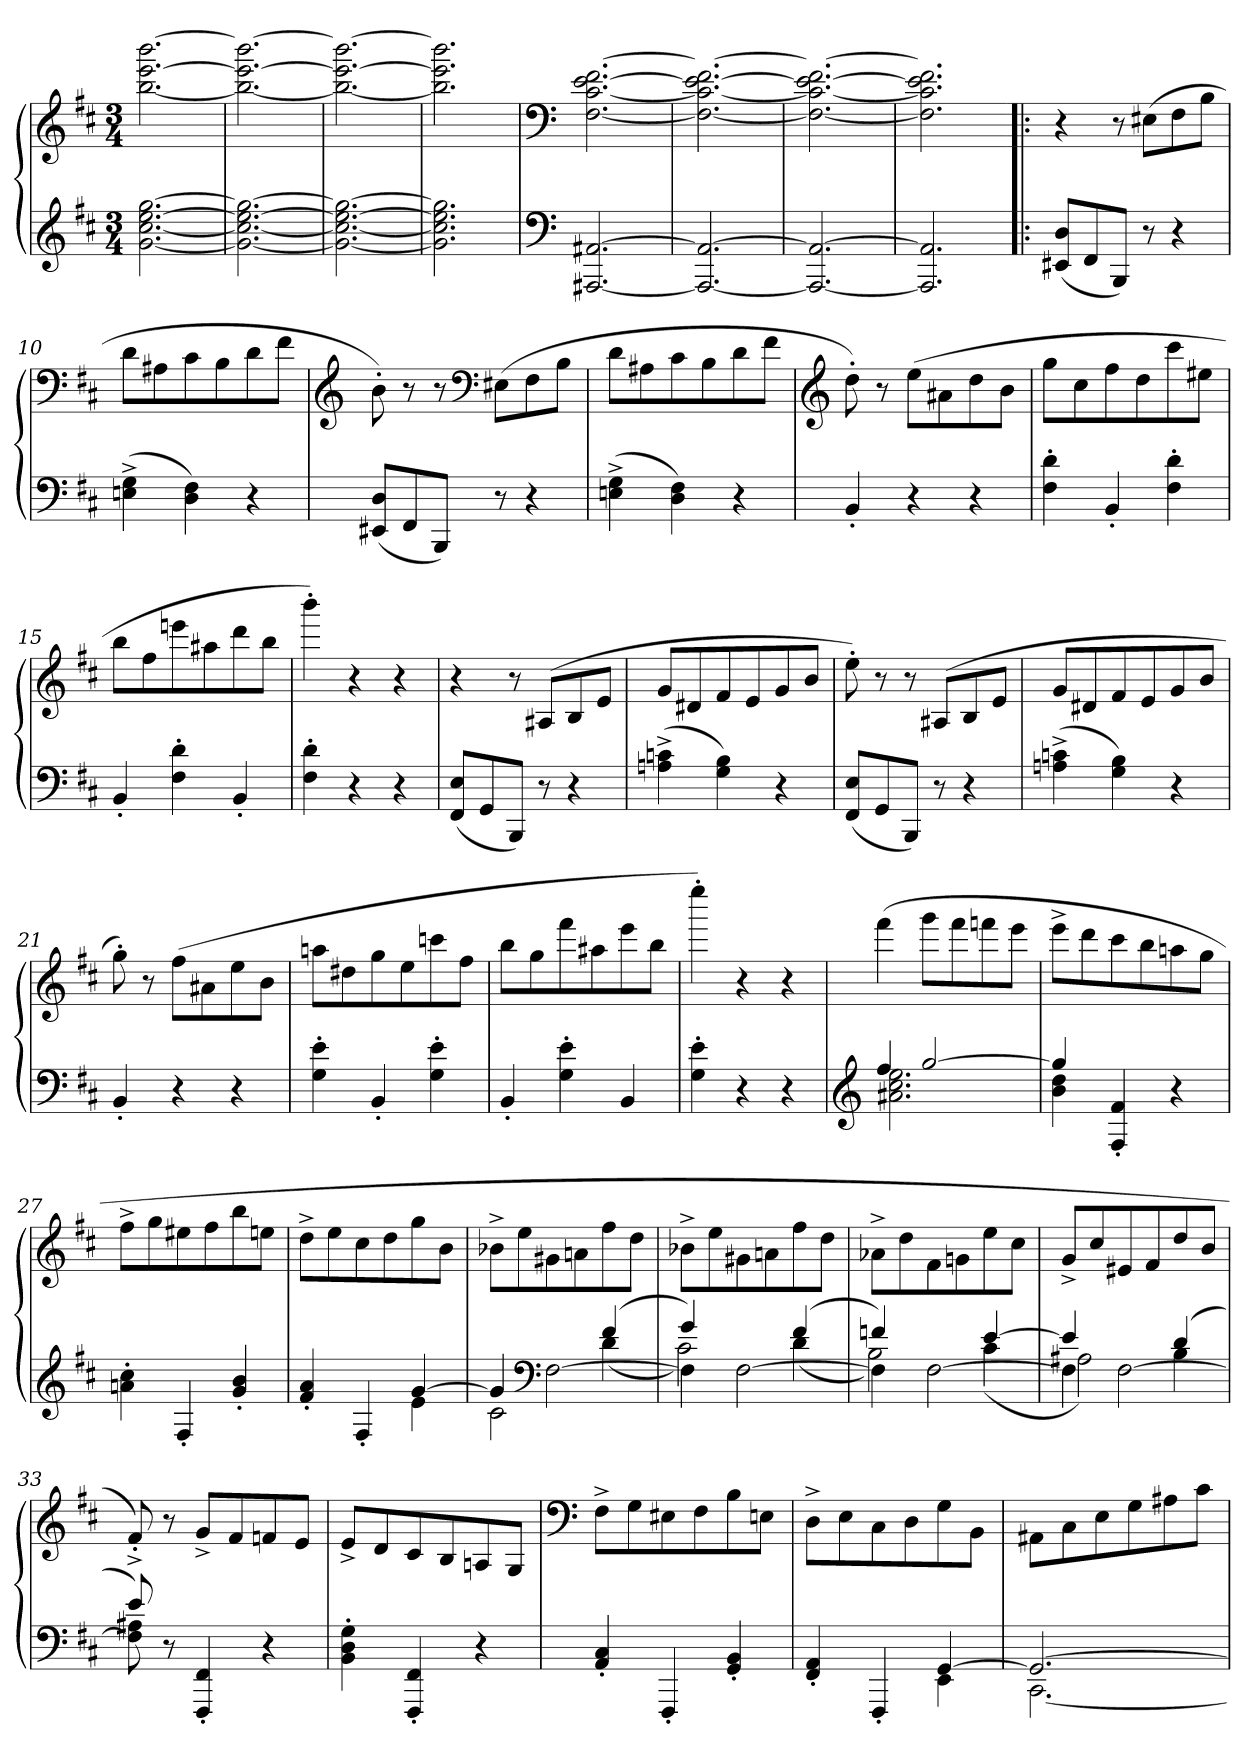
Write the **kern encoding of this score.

**kern	**kern
*part1	*part1
*staff2	*staff1
*clefG2	*clefG2
*k[f#c#]	*k[f#c#]
*M3/4	*M3/4
=1	=1
[2.g\ [2.cc#\ [2.ee\ [2.gg\	[2.bb\ [2.eee\ [2.bbb\
=2	=2
2.g_\ 2.cc#_\ 2.ee_\ 2.gg_\	2.bb_\ 2.eee_\ 2.bbb_\
=3	=3
2.g_\ 2.cc#_\ 2.ee_\ 2.gg_\	2.bb_\ 2.eee_\ 2.bbb_\
=4	=4
2.g]\ 2.cc#]\ 2.ee]\ 2.gg]\	2.bb]\ 2.eee]\ 2.bbb]\
=5	=5
*clefF4	*clefF4
[2.AAA#X/ [2.AA#X/	[2.F#\ [2.c#\ [2.e\ [2.f#\
=6	=6
2.AAA#_/ 2.AA#_/	2.F#_\ 2.c#_\ 2.e_\ 2.f#_\
=7	=7
2.AAA#_/ 2.AA#_/	2.F#_\ 2.c#_\ 2.e_\ 2.f#_\
=8	=8
2.AAA#]/ 2.AA#]/	2.F#]\ 2.c#]\ 2.e]\ 2.f#]\
=9!|:	=9!|:
(8EE#X/ 8D/L	4r
8FF#/	.
8BBB/J)	8r
8r	(8E#X\L
4r	8F#\
.	8B\J
=10	=10
(4En^\ 4G^\	8d\L
.	8A#X\
4D\ 4F#\)	8c#\
.	8B\
4r	8d\
.	8f#\J
=11	=11
*	*clefG2
(8EE#X/ 8D/L	8b'\)
8FF#/	8r
8BBB/J)	8r
*	*clefF4
8r	(8E#X\L
4r	8F#\
.	8B\J
=12	=12
(4En^\ 4G^\	8d\L
.	8A#X\
4D\ 4F#\)	8c#\
.	8B\
4r	8d\
.	8f#\J
=13	=13
*	*clefG2
4BB'/	8dd'\)
.	8r
4r	(8ee\L
.	8a#X\
4r	8dd\
.	8b\J
=14	=14
4F#'\ 4d'\	8gg\L
.	8cc#\
4BB'/	8ff#\
.	8dd\
4F#'\ 4d'\	8ccc#\
.	8ee#X\J
=15	=15
4BB'/	8bb\L
.	8ff#\
4F#'\ 4d'\	8eeen\
.	8aa#X\
4BB'/	8ddd\
.	8bb\J
=16	=16
4F#'\ 4d'\	4bbb'\)
4r	4r
4r	4r
=17	=17
(8FF#/ 8E/L	4r
8GG/	.
8BBB/J)	8r
8r	(8A#X/L
4r	8B/
.	8e/J
=18	=18
(4An^\ 4cn^\	8g/L
.	8d#X/
4G\ 4B\)	8f#/
.	8e/
4r	8g/
.	8b/J
=19	=19
(8FF#/ 8E/L	8ee'\)
8GG/	8r
8BBB/J)	8r
8r	(8A#X/L
4r	8B/
.	8e/J
=20	=20
(4An^\ 4cn^\	8g/L
.	8d#X/
4G\ 4B\)	8f#/
.	8e/
4r	8g/
.	8b/J
=21	=21
4BB'/	8gg'\)
.	8r
4r	(8ff#\L
.	8a#X\
4r	8ee\
.	8b\J
=22	=22
4G'\ 4e'\	8aan\L
.	8dd#X\
4BB'/	8gg\
.	8ee\
4G'\ 4e'\	8cccn\
.	8ff#\J
=23	=23
4BB'/	8bb\L
.	8gg\
4G'\ 4e'\	8fff#\
.	8aa#X\
4BB/	8eee\
.	8bb\J
=24	=24
4G'\ 4e'\	4eeee'\)
4r	4r
4r	4r
=25	=25
*clefG2	*
*^	*
4ff#/	2.a#X\ 2.cc#\ 2.ee\	(4fff#\
[2gg/	.	8ggg\L
.	.	8fff#\
.	.	8fffn\
.	.	8eee\J
=26	=26	=26
4gg/]	4b\ 4dd\	8eee^\L
.	.	8ddd\
4F#'/ 4f#'/	2ryy	8ccc#\
.	.	8bb\
4r	.	8aan\
.	.	8gg\J
*v	*v	*
=27	=27
4an'\ 4cc#'\	8ff#^\L
.	8gg\
4F#'/	8ee#X\
.	8ff#\
4g'/ 4b'/	8bb\
.	8een\J
=28	=28
*^	*
4f#'/ 4a'/	2ryy	8dd^\L
.	.	8ee\
4F#'/	.	8cc#\
.	.	8dd\
[4g/	4e\	8gg\
.	.	8b\J
=29	=29	=29
*	*^	*
4g/]	2c#\	2ryy	8b-X^\L
.	.	.	8ee\
*clefF4	*	*	*
[2F#\	.	.	8g#X\
.	.	.	8an\
.	(4d\	(4f#/	8ff#\
.	.	.	8dd\J
=30	=30	=30	=30
4F#\]	2c#\)	4g/)	8b-X^\L
.	.	.	8ee\
[2F#\	.	4ryy	8g#X\
.	.	.	8an\
.	(4d\	(4f#/	8ff#\
.	.	.	8dd\J
=31	=31	=31	=31
4F#\]	2B\)	4fn/)	8a-X^\L
.	.	.	8dd\
[2F#\	.	4ryy	8f#\
.	.	.	8gn\
.	(4c#\	[4e/	8ee\
.	.	.	8cc#\J
=32	=32	=32	=32
4F#\]	2A#X\)	4e/]	8g^/L
.	.	.	8cc#/
[2F#\	.	4ryy	8e#X/
.	.	.	8f#/
.	4B\	(4d/	8dd/
.	.	.	8b/J
*	*v	*v	*
=33	=33	=33
8F#]\ 8A#X\	8e/)	8f#'^/)
8r	2ryy	8r
4FFF#'/ 4FF#'/	.	8g^/L
.	.	8f#/
4r	.	8fn/
.	8ryy	8e/J
*v	*v	*
=34	=34
4BB'\ 4D'\ 4G'\	8e^/L
.	8d/
4FFF#'/ 4FF#'/	8c#/
.	8B/
4r	8An/
.	8G/J
=35	=35
*	*clefF4
4AA'/ 4C#'/	8F#^\L
.	8G\
4FFF#'/	8E#X\
.	8F#\
4GG'/ 4BB'/	8B\
.	8En\J
=36	=36
*^	*
4FF#'/ 4AA'/	2ryy	8D^\L
.	.	8E\
4FFF#'/	.	8C#\
.	.	8D\
[4GG/	4EE\	8G\
.	.	8BB\J
=37	=37	=37
2.GG/_	[2.CC#\	8AA#X\L
.	.	8C#\
.	.	8E\
.	.	8G\
.	.	8A#X\
.	.	8c#\J
*v	*v	*
=	=
*-	*-
